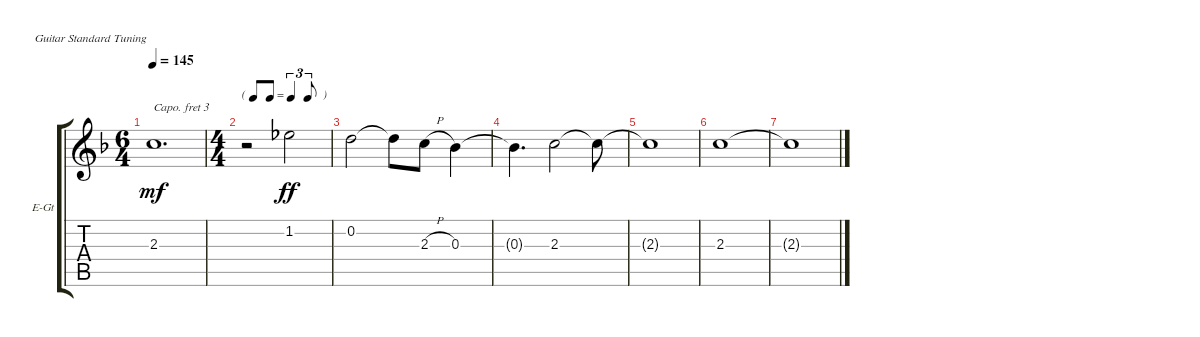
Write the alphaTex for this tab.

\defaultSystemsLayout 4
\bracketExtendMode groupsimilarinstruments
\firstSystemTrackNameOrientation horizontal
\otherSystemsTrackNameOrientation horizontal
\track ("Art's Voice" "E-Gt") {instrument electricguitarclean}
\staff {score tabs}
\capo 3
\tuning (E4 B3 G3 D3 A2 E2)
\ts (6 4)
\tempo 145
\clef g2
\ks f
2.3{t}.1{d dy mf} |
\ts (4 4)
\tf triplet8th
r.2 1.2.2{dy ff} |
0.2.2 0.2{t}.8 2.3{h}.8 0.3.4 |
0.3{t}.4{d} 2.3.2 2.3{t}.8 |
2.3{t}.1 |
2.3.1 |
2.3{t}.1
